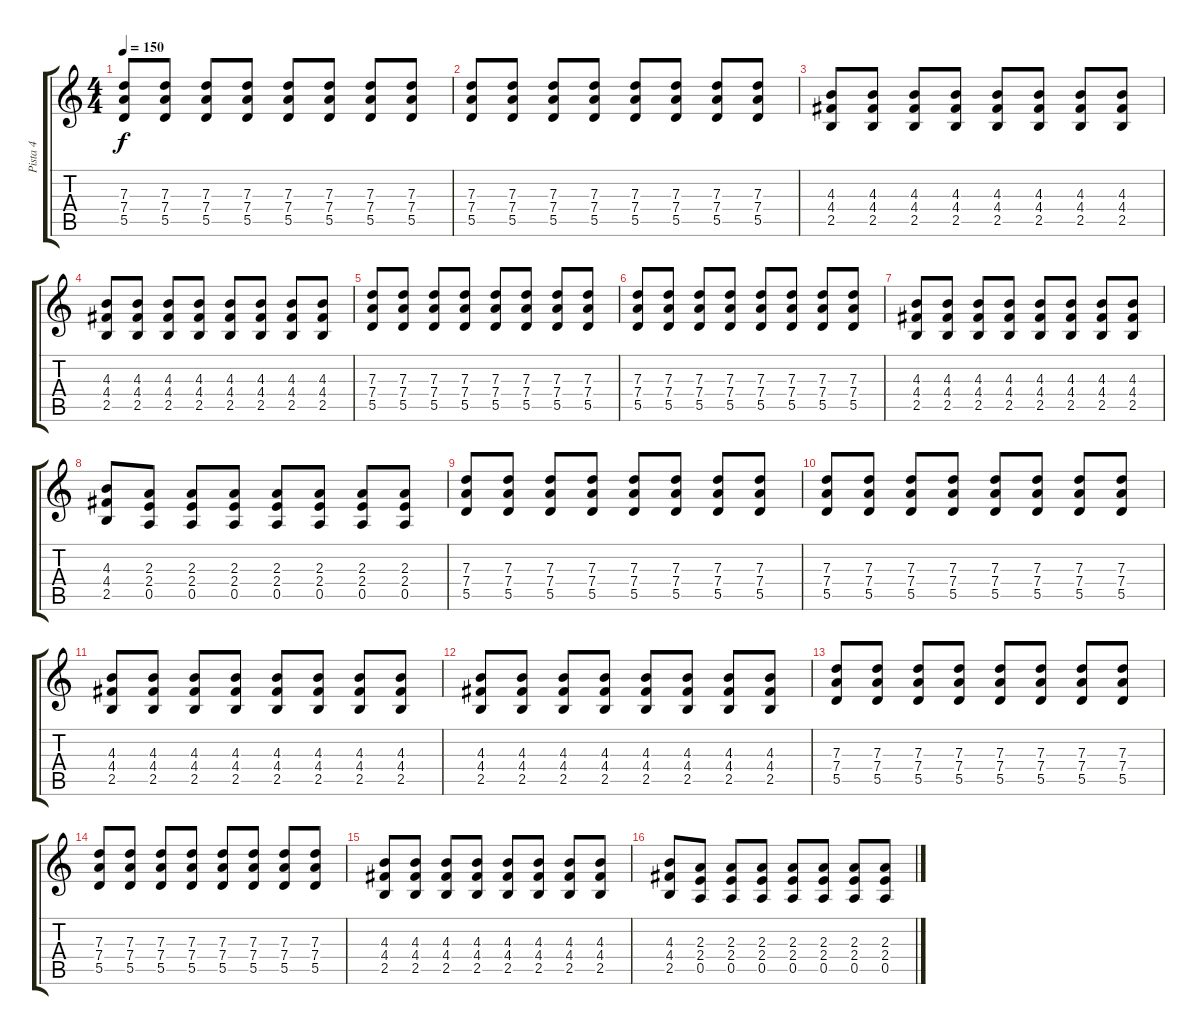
\track ("Pista 4" "Pista 4") {instrument overdrivenguitar}
\staff {score tabs}
\tuning (E4 B3 G3 D3 A2 E2) {hide}
\ts (4 4)
\tempo 150
\clef g2
\ks c
(7.3 7.4 5.5).8{dy f instrument overdrivenguitar} (7.3 7.4 5.5).8 (7.3 7.4 5.5).8 (7.3 7.4 5.5).8 (7.3 7.4 5.5).8 (7.3 7.4 5.5).8 (7.3 7.4 5.5).8 (7.3 7.4 5.5).8 |
(7.3 7.4 5.5).8 (7.3 7.4 5.5).8 (7.3 7.4 5.5).8 (7.3 7.4 5.5).8 (7.3 7.4 5.5).8 (7.3 7.4 5.5).8 (7.3 7.4 5.5).8 (7.3 7.4 5.5).8 |
(4.3 4.4 2.5).8 (4.3 4.4 2.5).8 (4.3 4.4 2.5).8 (4.3 4.4 2.5).8 (4.3 4.4 2.5).8 (4.3 4.4 2.5).8 (4.3 4.4 2.5).8 (4.3 4.4 2.5).8 |
(4.3 4.4 2.5).8 (4.3 4.4 2.5).8 (4.3 4.4 2.5).8 (4.3 4.4 2.5).8 (4.3 4.4 2.5).8 (4.3 4.4 2.5).8 (4.3 4.4 2.5).8 (4.3 4.4 2.5).8 |
(7.3 7.4 5.5).8 (7.3 7.4 5.5).8 (7.3 7.4 5.5).8 (7.3 7.4 5.5).8 (7.3 7.4 5.5).8 (7.3 7.4 5.5).8 (7.3 7.4 5.5).8 (7.3 7.4 5.5).8 |
(7.3 7.4 5.5).8 (7.3 7.4 5.5).8 (7.3 7.4 5.5).8 (7.3 7.4 5.5).8 (7.3 7.4 5.5).8 (7.3 7.4 5.5).8 (7.3 7.4 5.5).8 (7.3 7.4 5.5).8 |
(4.3 4.4 2.5).8 (4.3 4.4 2.5).8 (4.3 4.4 2.5).8 (4.3 4.4 2.5).8 (4.3 4.4 2.5).8 (4.3 4.4 2.5).8 (4.3 4.4 2.5).8 (4.3 4.4 2.5).8 |
(4.3 4.4 2.5).8 (2.3 2.4 0.5).8 (2.3 2.4 0.5).8 (2.3 2.4 0.5).8 (2.3 2.4 0.5).8 (2.3 2.4 0.5).8 (2.3 2.4 0.5).8 (2.3 2.4 0.5).8 |
(7.3 7.4 5.5).8 (7.3 7.4 5.5).8 (7.3 7.4 5.5).8 (7.3 7.4 5.5).8 (7.3 7.4 5.5).8 (7.3 7.4 5.5).8 (7.3 7.4 5.5).8 (7.3 7.4 5.5).8 |
(7.3 7.4 5.5).8 (7.3 7.4 5.5).8 (7.3 7.4 5.5).8 (7.3 7.4 5.5).8 (7.3 7.4 5.5).8 (7.3 7.4 5.5).8 (7.3 7.4 5.5).8 (7.3 7.4 5.5).8 |
(4.3 4.4 2.5).8 (4.3 4.4 2.5).8 (4.3 4.4 2.5).8 (4.3 4.4 2.5).8 (4.3 4.4 2.5).8 (4.3 4.4 2.5).8 (4.3 4.4 2.5).8 (4.3 4.4 2.5).8 |
(4.3 4.4 2.5).8 (4.3 4.4 2.5).8 (4.3 4.4 2.5).8 (4.3 4.4 2.5).8 (4.3 4.4 2.5).8 (4.3 4.4 2.5).8 (4.3 4.4 2.5).8 (4.3 4.4 2.5).8 |
(7.3 7.4 5.5).8 (7.3 7.4 5.5).8 (7.3 7.4 5.5).8 (7.3 7.4 5.5).8 (7.3 7.4 5.5).8 (7.3 7.4 5.5).8 (7.3 7.4 5.5).8 (7.3 7.4 5.5).8 |
(7.3 7.4 5.5).8 (7.3 7.4 5.5).8 (7.3 7.4 5.5).8 (7.3 7.4 5.5).8 (7.3 7.4 5.5).8 (7.3 7.4 5.5).8 (7.3 7.4 5.5).8 (7.3 7.4 5.5).8 |
(4.3 4.4 2.5).8 (4.3 4.4 2.5).8 (4.3 4.4 2.5).8 (4.3 4.4 2.5).8 (4.3 4.4 2.5).8 (4.3 4.4 2.5).8 (4.3 4.4 2.5).8 (4.3 4.4 2.5).8 |
(4.3 4.4 2.5).8 (2.3 2.4 0.5).8 (2.3 2.4 0.5).8 (2.3 2.4 0.5).8 (2.3 2.4 0.5).8 (2.3 2.4 0.5).8 (2.3 2.4 0.5).8 (2.3 2.4 0.5).8
